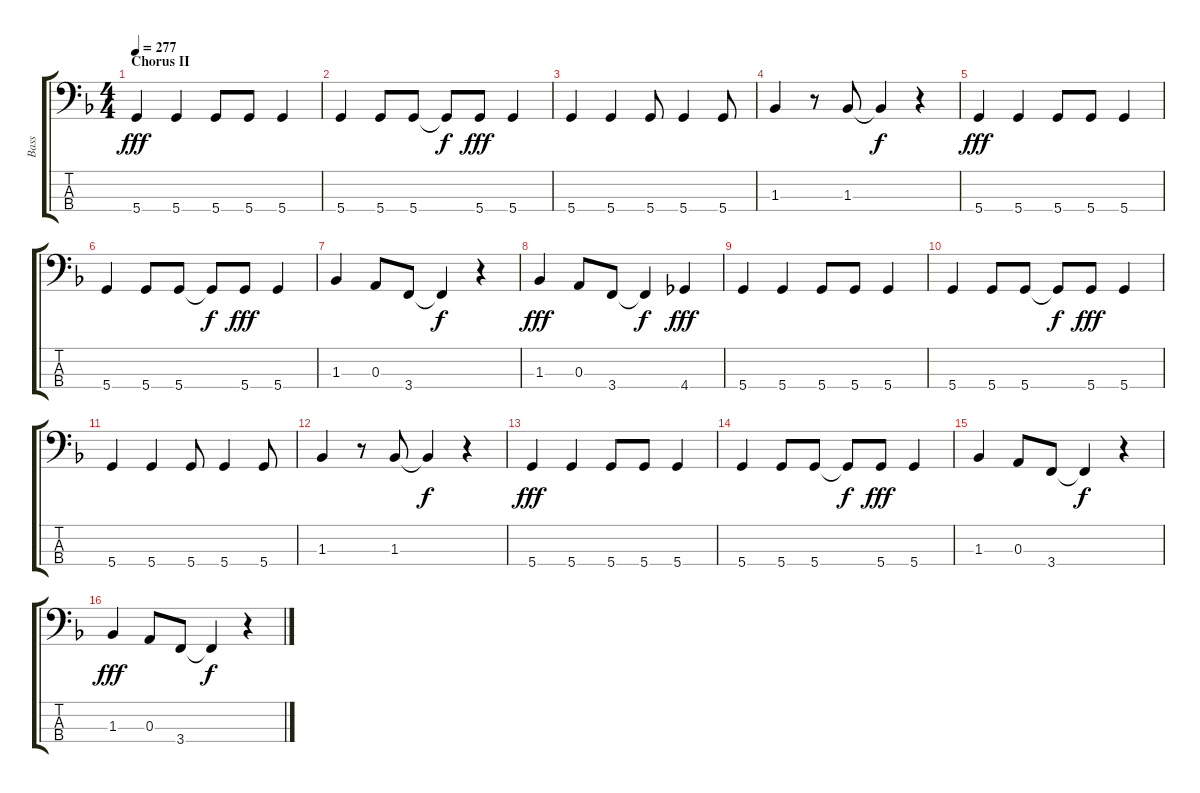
\track ("Bass" "Bass") {instrument electricbassfinger}
\staff {score tabs}
\tuning (G2 D2 A1 D1) {hide}
\ts (4 4)
\section ("" "Chorus II")
\tempo 277
\clef f4
\ks f
5.4.4{dy fff} 5.4.4 5.4.8 5.4.8 5.4.4 |
5.4.4 5.4.8 5.4.8 5.4{t}.8{dy f} 5.4.8{dy fff} 5.4.4 |
5.4.4 5.4.4 5.4.8 5.4.4 5.4.8 |
1.3.4 r.8 1.3.8 1.3{t}.4{dy f} r.4 |
5.4.4{dy fff} 5.4.4 5.4.8 5.4.8 5.4.4 |
5.4.4 5.4.8 5.4.8 5.4{t}.8{dy f} 5.4.8{dy fff} 5.4.4 |
1.3.4 0.3.8 3.4.8 3.4{t}.4{dy f} r.4 |
1.3.4{dy fff} 0.3.8 3.4.8 3.4{t}.4{dy f} 4.4.4{dy fff} |
5.4.4 5.4.4 5.4.8 5.4.8 5.4.4 |
5.4.4 5.4.8 5.4.8 5.4{t}.8{dy f} 5.4.8{dy fff} 5.4.4 |
5.4.4 5.4.4 5.4.8 5.4.4 5.4.8 |
1.3.4 r.8 1.3.8 1.3{t}.4{dy f} r.4 |
5.4.4{dy fff} 5.4.4 5.4.8 5.4.8 5.4.4 |
5.4.4 5.4.8 5.4.8 5.4{t}.8{dy f} 5.4.8{dy fff} 5.4.4 |
1.3.4 0.3.8 3.4.8 3.4{t}.4{dy f} r.4 |
1.3.4{dy fff} 0.3.8 3.4.8 3.4{t}.4{dy f} r.4
